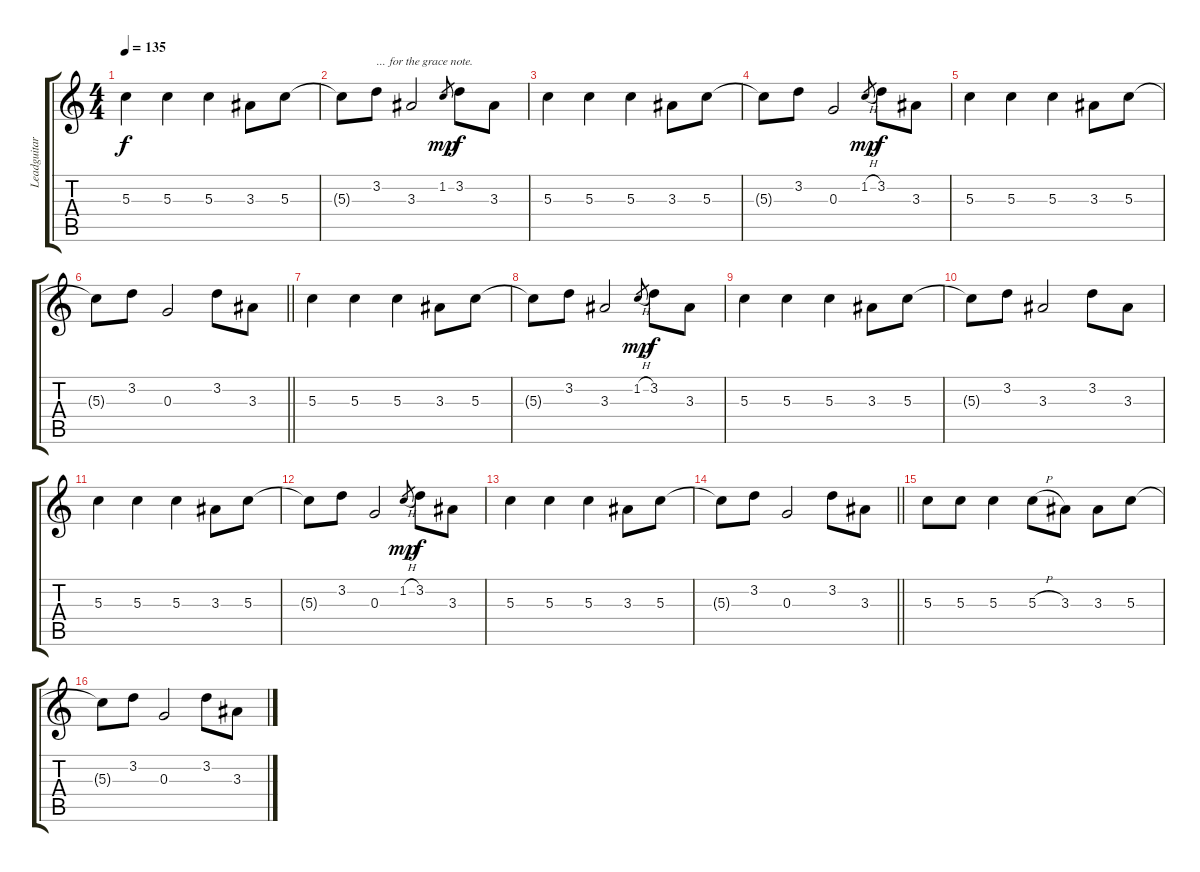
\track ("Leadguitar" "Leadguitar") {instrument distortionguitar}
\staff {score tabs}
\tuning (E4 B3 G3 D3 A2 E2) {hide}
\ts (4 4)
\tempo 135
\clef g2
\ks c
5.3.4{dy f} 5.3.4 5.3.4 3.3.8 5.3.8 |
5.3{t}.8 3.2.8{txt "... for the grace note."} 3.3.2 1.2.8{gr dy mp} 3.2.8{dy f} 3.3.8 |
5.3.4 5.3.4 5.3.4 3.3.8 5.3.8 |
5.3{t}.8 3.2.8 0.3.2 1.2{h}.8{gr dy mp} 3.2.8{dy f} 3.3.8 |
5.3.4 5.3.4 5.3.4 3.3.8 5.3.8 |
\barLineRight lightlight
5.3{t}.8 3.2.8 0.3.2 3.2.8 3.3.8 |
5.3.4 5.3.4 5.3.4 3.3.8 5.3.8 |
5.3{t}.8 3.2.8 3.3.2 1.2{h}.8{gr dy mp} 3.2.8{dy f} 3.3.8 |
5.3.4 5.3.4 5.3.4 3.3.8 5.3.8 |
5.3{t}.8 3.2.8 3.3.2 3.2.8 3.3.8 |
5.3.4 5.3.4 5.3.4 3.3.8 5.3.8 |
5.3{t}.8 3.2.8 0.3.2 1.2{h}.8{gr dy mp} 3.2.8{dy f} 3.3.8 |
5.3.4 5.3.4 5.3.4 3.3.8 5.3.8 |
\barLineRight lightlight
5.3{t}.8 3.2.8 0.3.2 3.2.8 3.3.8 |
5.3.8 5.3.8 5.3.4 5.3{h}.8 3.3.8 3.3.8 5.3.8 |
5.3{t}.8 3.2.8 0.3.2 3.2.8 3.3.8
